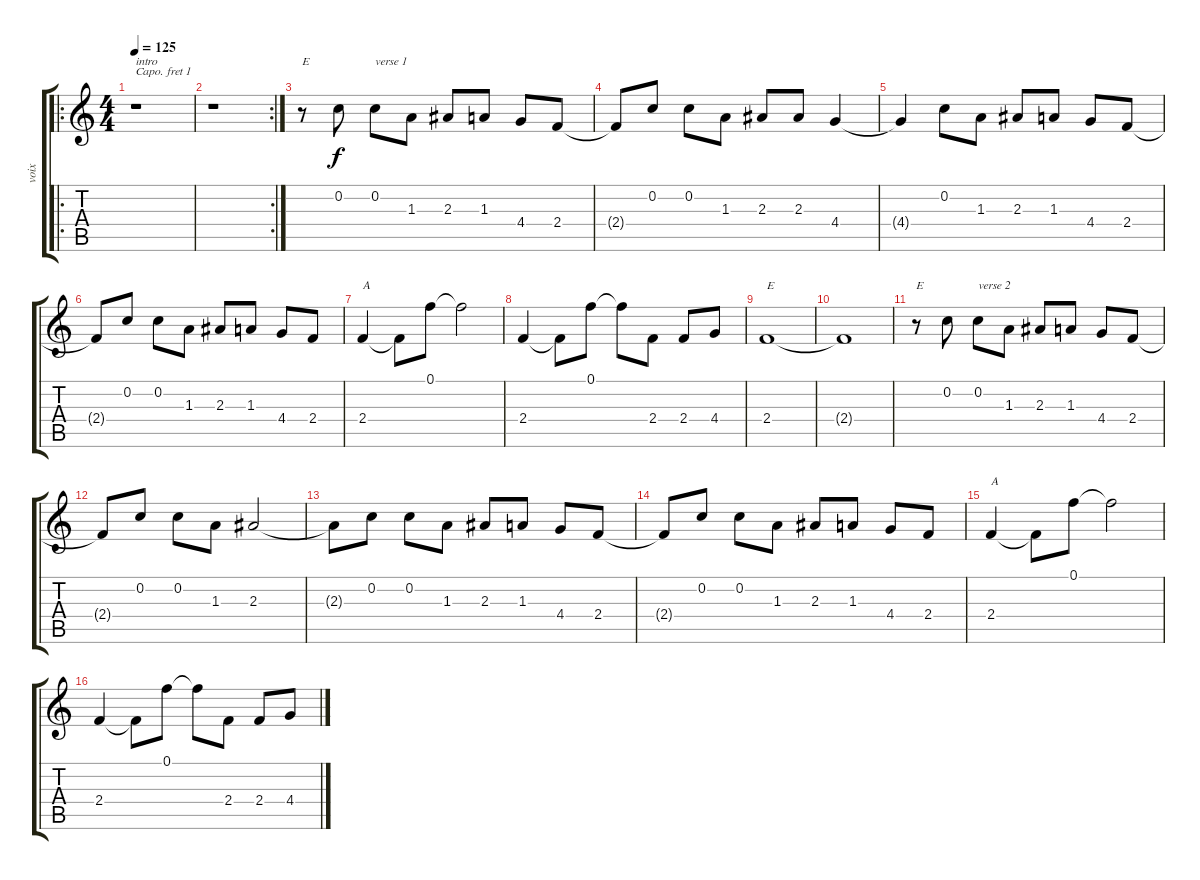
\track ("voix" "voix") {instrument electricguitarjazz}
\staff {score tabs}
\capo 1
\tuning (E4 B3 G3 D3 A2 E2) {hide}
\ro
\ts (4 4)
\tempo 125
\clef g2
\ks c
r.1{txt "intro" dy f instrument electricguitarjazz} |
\rc 2
r.1 |
r.8{txt "E"} 0.2.8 0.2.8{txt "verse 1"} 1.3.8 2.3.8 1.3.8 4.4.8 2.4.8 |
2.4{t}.8 0.2.8 0.2.8 1.3.8 2.3.8 2.3.8 4.4.4 |
4.4{t}.4 0.2.8 1.3.8 2.3.8 1.3.8 4.4.8 2.4.8 |
2.4{t}.8 0.2.8 0.2.8 1.3.8 2.3.8 1.3.8 4.4.8 2.4.8 |
2.4.4{txt "A"} 2.4{t}.8 0.1.8 0.1{t}.2 |
2.4.4 2.4{t}.8 0.1.8 0.1{t}.8 2.4.8 2.4.8 4.4.8 |
2.4.1{txt "E"} |
2.4{t}.1 |
r.8{txt "E"} 0.2.8 0.2.8{txt "verse 2"} 1.3.8 2.3.8 1.3.8 4.4.8 2.4.8 |
2.4{t}.8 0.2.8 0.2.8 1.3.8 2.3.2 |
2.3{t}.8 0.2.8 0.2.8 1.3.8 2.3.8 1.3.8 4.4.8 2.4.8 |
2.4{t}.8 0.2.8 0.2.8 1.3.8 2.3.8 1.3.8 4.4.8 2.4.8 |
2.4.4{txt "A"} 2.4{t}.8 0.1.8 0.1{t}.2 |
2.4.4 2.4{t}.8 0.1.8 0.1{t}.8 2.4.8 2.4.8 4.4.8
